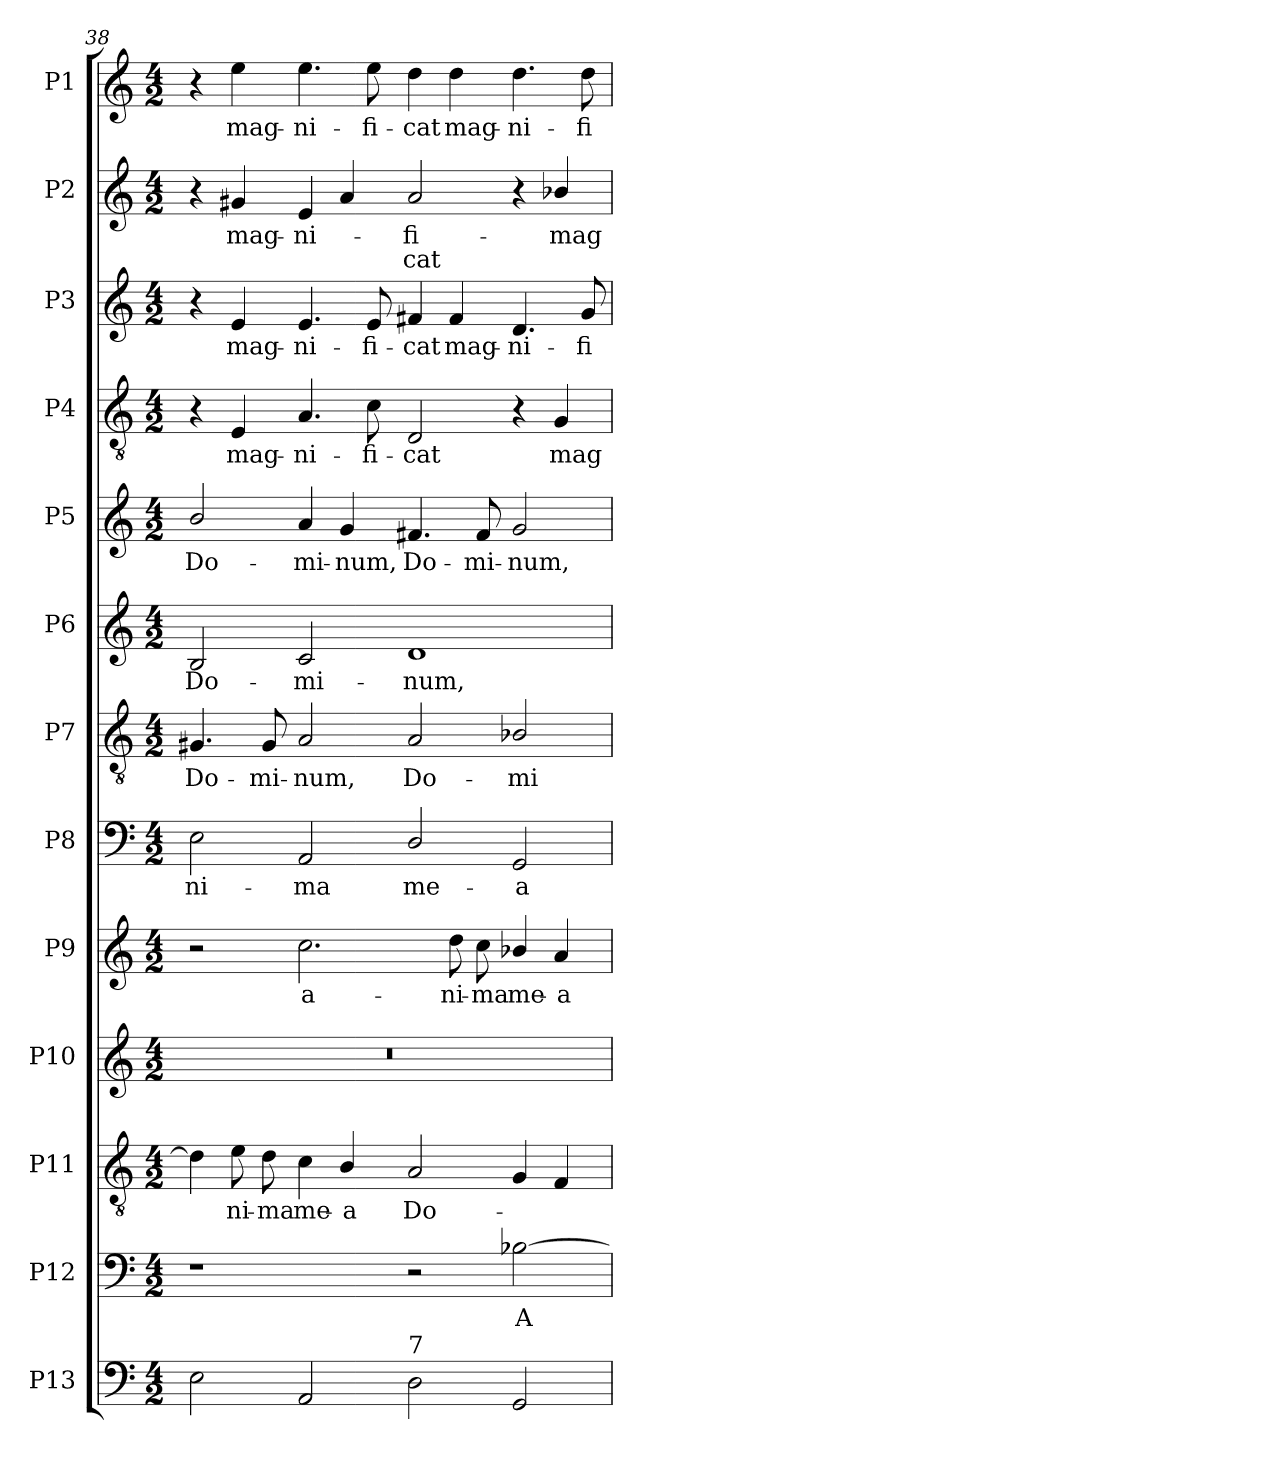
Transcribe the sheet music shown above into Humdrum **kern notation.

**kern	**kern	**text	**kern	**text	**kern	**kern	**text	**kern	**text	**kern	**text	**kern	**text	**kern	**text	**kern	**text	**kern	**text	**kern	**text	**text	**kern	**text
*part13	*part12	*part12	*part11	*part11	*part10	*part9	*part9	*part8	*part8	*part7	*part7	*part6	*part6	*part5	*part5	*part4	*part4	*part3	*part3	*part2	*part2	*part2	*part1	*part1
*staff13	*staff12	*staff12	*staff11	*staff11	*staff10	*staff9	*staff9	*staff8	*staff8	*staff7	*staff7	*staff6	*staff6	*staff5	*staff5	*staff4	*staff4	*staff3	*staff3	*staff2	*staff2	*staff2	*staff1	*staff1
*I"P13	*I"P12	*	*I"P11	*	*I"P10	*I"P9	*	*I"P8	*	*I"P7	*	*I"P6	*	*I"P5	*	*I"P4	*	*I"P3	*	*I"P2	*	*	*I"P1	*
!!LO:PB:g=z
*clefF4	*clefF4	*	*clefGv2	*	*clefG2	*clefG2	*	*clefF4	*	*clefGv2	*	*clefG2	*	*clefG2	*	*clefGv2	*	*clefG2	*	*clefG2	*	*	*clefG2	*
*	*	*	*ITrd7c12	*	*	*	*	*	*	*ITrd7c12	*	*	*	*	*	*ITrd7c12	*	*	*	*	*	*	*	*
*k[]	*k[]	*	*k[]	*	*k[]	*k[]	*	*k[]	*	*k[]	*	*k[]	*	*k[]	*	*k[]	*	*k[]	*	*k[]	*	*	*k[]	*
*C:	*C:	*	*C:	*	*C:	*C:	*	*C:	*	*C:	*	*C:	*	*C:	*	*C:	*	*C:	*	*C:	*	*	*C:	*
*M4/2	*M4/2	*	*M4/2	*	*M4/2	*M4/2	*	*M4/2	*	*M4/2	*	*M4/2	*	*M4/2	*	*M4/2	*	*M4/2	*	*M4/2	*	*	*M4/2	*
=38	=38	=38	=38	=38	=38	=38	=38	=38	=38	=38	=38	=38	=38	=38	=38	=38	=38	=38	=38	=38	=38	=38	=38	=38
!	!	!	!	!	!LO:N:vis=1	!	!	!	!	!	!	!	!	!	!	!	!	!	!	!	!	!	!	!
!	!	!	!	!	!	!	!	!	!LO:LY:b:color=#000000	!	!	!	!	!	!	!	!	!	!	!	!	!	!	!
!	!	!	!	!	!	!	!	!	!	!	!LO:LY:b:color=#000000	!	!	!	!	!	!	!	!	!	!	!	!	!
!	!	!	!	!	!	!	!	!	!	!	!	!	!LO:LY:b:color=#000000	!	!	!	!	!	!	!	!	!	!	!
!	!	!	!	!	!	!	!	!	!	!	!	!	!	!	!LO:LY:b:color=#000000	!	!	!	!	!	!	!	!	!
2Ei\	1r	.	4Di\]	.	0r	2r	.	2Ei\	-ni-	4.GG#Xi/	Do-	2Bi/	Do-	2bi/	Do-	4r	.	4r	.	4r	.	.	4r	.
!	!	!	!	!LO:LY:b:color=#000000	!	!	!	!	!	!	!	!	!	!	!	!	!	!	!	!	!	!	!	!
!	!	!	!	!	!	!	!	!	!	!	!	!	!	!	!	!	!LO:LY:b:color=#000000	!	!	!	!	!	!	!
!	!	!	!	!	!	!	!	!	!	!	!	!	!	!	!	!	!	!	!LO:LY:b:color=#000000	!	!	!	!	!
!	!	!	!	!	!	!	!	!	!	!	!	!	!	!	!	!	!	!	!	!	!LO:LY:b:color=#000000	!	!	!
!	!	!	!	!	!	!	!	!	!	!	!	!	!	!	!	!	!	!	!	!	!	!	!	!LO:LY:b:color=#000000
.	.	.	8Ei\	-ni-	.	.	.	.	.	.	.	.	.	.	.	4EEi/	mag-	4ei/	mag-	4g#Xi/	mag-	.	4eei\	mag-
!	!	!	!	!LO:LY:b:color=#000000	!	!	!	!	!	!	!	!	!	!	!	!	!	!	!	!	!	!	!	!
!	!	!	!	!	!	!	!	!	!	!	!LO:LY:b:color=#000000	!	!	!	!	!	!	!	!	!	!	!	!	!
.	.	.	8Di\	-ma	.	.	.	.	.	8GG#i/	-mi-	.	.	.	.	.	.	.	.	.	.	.	.	.
!	!	!	!	!LO:LY:b:color=#000000	!	!	!	!	!	!	!	!	!	!	!	!	!	!	!	!	!	!	!	!
!	!	!	!	!	!	!	!LO:LY:b:color=#000000	!	!	!	!	!	!	!	!	!	!	!	!	!	!	!	!	!
!	!	!	!	!	!	!	!	!	!LO:LY:b:color=#000000	!	!	!	!	!	!	!	!	!	!	!	!	!	!	!
!	!	!	!	!	!	!	!	!	!	!	!LO:LY:b:color=#000000	!	!	!	!	!	!	!	!	!	!	!	!	!
!	!	!	!	!	!	!	!	!	!	!	!	!	!LO:LY:b:color=#000000	!	!	!	!	!	!	!	!	!	!	!
!	!	!	!	!	!	!	!	!	!	!	!	!	!	!	!LO:LY:b:color=#000000	!	!	!	!	!	!	!	!	!
!	!	!	!	!	!	!	!	!	!	!	!	!	!	!	!	!	!LO:LY:b:color=#000000	!	!	!	!	!	!	!
!	!	!	!	!	!	!	!	!	!	!	!	!	!	!	!	!	!	!	!LO:LY:b:color=#000000	!	!	!	!	!
!	!	!	!	!	!	!	!	!	!	!	!	!	!	!	!	!	!	!	!	!	!LO:LY:b:color=#000000	!	!	!
!	!	!	!	!	!	!	!	!	!	!	!	!	!	!	!	!	!	!	!	!	!	!	!	!LO:LY:b:color=#000000
2AAi/	.	.	4Ci\	me-	.	2.cci\	a-	2AAi/	-ma	2AAi/	-num,	2ci/	-mi-	4ai/	-mi-	4.AAi/	-ni-	4.ei/	-ni-	4ei/	-ni-	.	4.eei\	-ni-
!	!	!	!	!LO:LY:b:color=#000000	!	!	!	!	!	!	!	!	!	!	!	!	!	!	!	!	!	!	!	!
!	!	!	!	!	!	!	!	!	!	!	!	!	!	!	!LO:LY:b:color=#000000	!	!	!	!	!	!	!	!	!
.	.	.	4BBi/	-a	.	.	.	.	.	.	.	.	.	4gi/	-num,	.	.	.	.	4ai/	.	.	.	.
!	!	!	!	!	!	!	!	!	!	!	!	!	!	!	!	!	!LO:LY:b:color=#000000	!	!	!	!	!	!	!
!	!	!	!	!	!	!	!	!	!	!	!	!	!	!	!	!	!	!	!LO:LY:b:color=#000000	!	!	!	!	!
!	!	!	!	!	!	!	!	!	!	!	!	!	!	!	!	!	!	!	!	!	!	!	!	!LO:LY:b:color=#000000
.	.	.	.	.	.	.	.	.	.	.	.	.	.	.	.	8Ci\	-fi-	8ei/	-fi-	.	.	.	8eei\	-fi-
!	!	!	!	!LO:LY:b:color=#000000	!	!	!	!	!	!	!	!	!	!	!	!	!	!	!	!	!	!	!	!
!	!	!	!	!	!	!	!	!	!LO:LY:b:color=#000000	!	!	!	!	!	!	!	!	!	!	!	!	!	!	!
!	!	!	!	!	!	!	!	!	!	!	!LO:LY:b:color=#000000	!	!	!	!	!	!	!	!	!	!	!	!	!
!	!	!	!	!	!	!	!	!	!	!	!	!	!LO:LY:b:color=#000000	!	!	!	!	!	!	!	!	!	!	!
!	!	!	!	!	!	!	!	!	!	!	!	!	!	!	!LO:LY:b:color=#000000	!	!	!	!	!	!	!	!	!
!	!	!	!	!	!	!	!	!	!	!	!	!	!	!	!	!	!LO:LY:b:color=#000000	!	!	!	!	!	!	!
!	!	!	!	!	!	!	!	!	!	!	!	!	!	!	!	!	!	!	!LO:LY:b:color=#000000	!	!	!	!	!
!	!	!	!	!	!	!	!	!	!	!	!	!	!	!	!	!	!	!	!	!	!LO:LY:b:color=#000000	!LO:LY:b:color=#000000	!	!
!LO:TX:a:t=7	!	!	!	!	!	!	!	!	!	!	!	!	!	!	!	!	!	!	!	!	!	!	!	!
!	!	!	!	!	!	!	!	!	!	!	!	!	!	!	!	!	!	!	!	!	!	!	!	!LO:LY:b:color=#000000
2Di\	2r	.	2AAi/	Do-	.	.	.	2Di/	me-	2AAi/	Do-	1di	-num,	4.f#Xi/	Do-	2DDi/	-cat	4f#Xi/	-cat	2ai/	-fi-	-cat	4ddi\	-cat
!	!	!	!	!	!	!	!LO:LY:b:color=#000000	!	!	!	!	!	!	!	!	!	!	!	!	!	!	!	!	!
!	!	!	!	!	!	!	!	!	!	!	!	!	!	!	!	!	!	!	!LO:LY:b:color=#000000	!	!	!	!	!
!	!	!	!	!	!	!	!	!	!	!	!	!	!	!	!	!	!	!	!	!	!	!	!	!LO:LY:b:color=#000000
.	.	.	.	.	.	8ddi\	-ni-	.	.	.	.	.	.	.	.	.	.	4f#i/	mag-	.	.	.	4ddi\	mag-
!	!	!	!	!	!	!	!LO:LY:b:color=#000000	!	!	!	!	!	!	!	!	!	!	!	!	!	!	!	!	!
!	!	!	!	!	!	!	!	!	!	!	!	!	!	!	!LO:LY:b:color=#000000	!	!	!	!	!	!	!	!	!
.	.	.	.	.	.	8cci\	-ma	.	.	.	.	.	.	8f#i/	-mi-	.	.	.	.	.	.	.	.	.
!	!	!LO:LY:b:color=#000000	!	!	!	!	!	!	!	!	!	!	!	!	!	!	!	!	!	!	!	!	!	!
!	!	!	!	!	!	!	!LO:LY:b:color=#000000	!	!	!	!	!	!	!	!	!	!	!	!	!	!	!	!	!
!	!	!	!	!	!	!	!	!	!LO:LY:b:color=#000000	!	!	!	!	!	!	!	!	!	!	!	!	!	!	!
!	!	!	!	!	!	!	!	!	!	!	!LO:LY:b:color=#000000	!	!	!	!	!	!	!	!	!	!	!	!	!
!	!	!	!	!	!	!	!	!	!	!	!	!	!	!	!LO:LY:b:color=#000000	!	!	!	!	!	!	!	!	!
!	!	!	!	!	!	!	!	!	!	!	!	!	!	!	!	!	!	!	!LO:LY:b:color=#000000	!	!	!	!	!
!	!	!	!	!	!	!	!	!	!	!	!	!	!	!	!	!	!	!	!	!	!	!	!	!LO:LY:b:color=#000000
2GGi/	[2B-Xi\	A-	4GGi/	.	.	4b-Xi/	me-	2GGi/	-a	2BB-Xi/	-mi-	.	.	2gi/	-num,	4r	.	4.di/	-ni-	4r	.	.	4.ddi\	-ni-
!	!	!	!	!	!	!	!LO:LY:b:color=#000000	!	!	!	!	!	!	!	!	!	!	!	!	!	!	!	!	!
!	!	!	!	!	!	!	!	!	!	!	!	!	!	!	!	!	!LO:LY:b:color=#000000	!	!	!	!	!	!	!
!	!	!	!	!	!	!	!	!	!	!	!	!	!	!	!	!	!	!	!	!	!LO:LY:b:color=#000000	!	!	!
.	.	.	4FFi/	.	.	4ai/	-a	.	.	.	.	.	.	.	.	4GGi/	mag-	.	.	4b-Xi/	mag-	.	.	.
!	!	!	!	!	!	!	!	!	!	!	!	!	!	!	!	!	!	!	!LO:LY:b:color=#000000	!	!	!	!	!
!	!	!	!	!	!	!	!	!	!	!	!	!	!	!	!	!	!	!	!	!	!	!	!	!LO:LY:b:color=#000000
.	.	.	.	.	.	.	.	.	.	.	.	.	.	.	.	.	.	8gi/	-fi-	.	.	.	8ddi\	-fi-
=	=	=	=	=	=	=	=	=	=	=	=	=	=	=	=	=	=	=	=	=	=	=	=	=
*-	*-	*-	*-	*-	*-	*-	*-	*-	*-	*-	*-	*-	*-	*-	*-	*-	*-	*-	*-	*-	*-	*-	*-	*-
